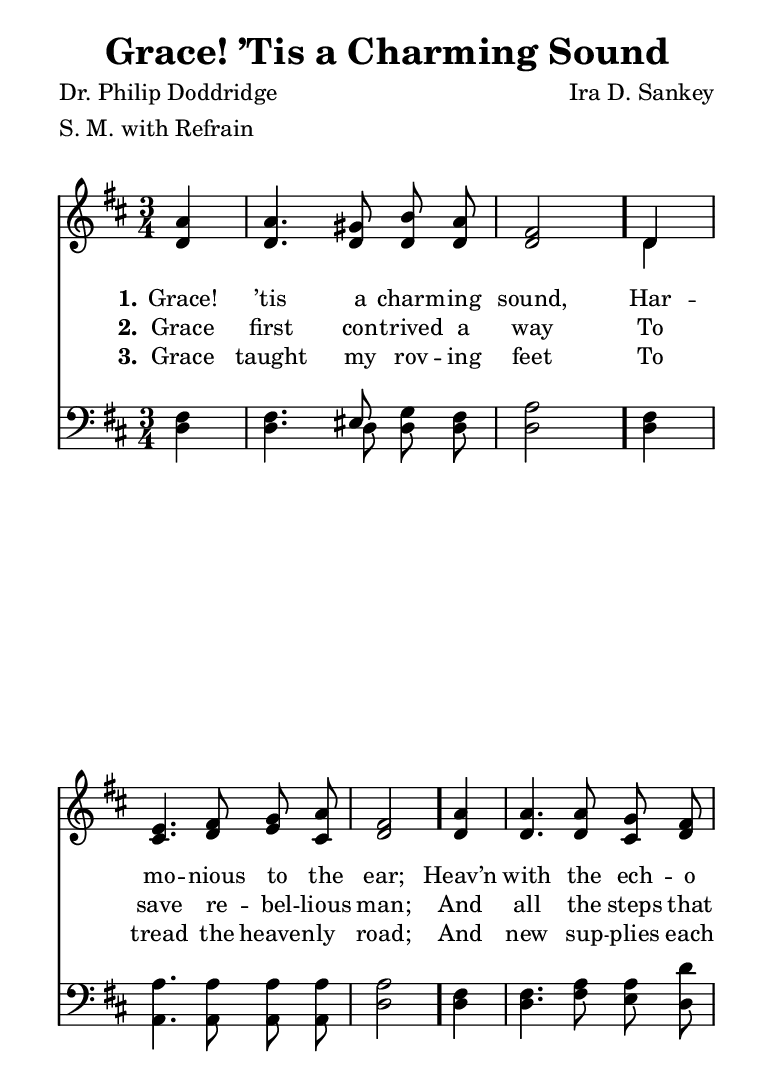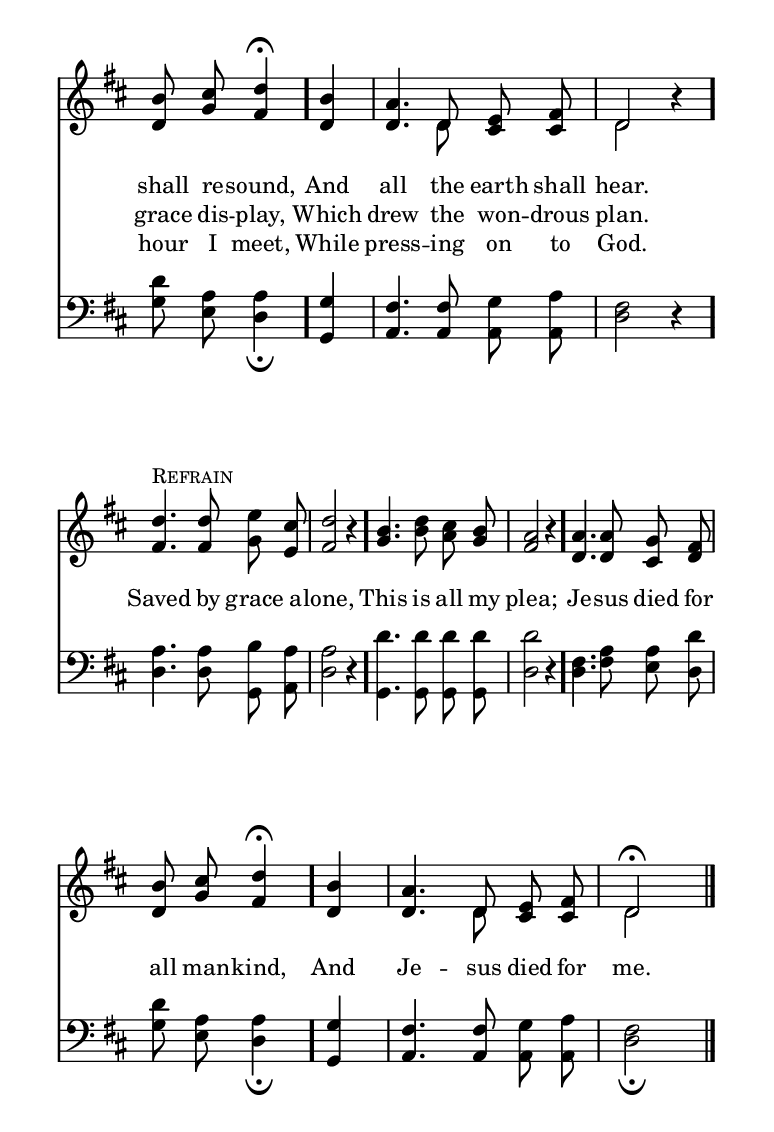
\include "common/global.ily"
\paper {
  \include "common/paper.ily"
  ragged-last-bottom = ##t
}

\header{
  %gospel
  hymnnumber = "13"
  title = "Grace! ’Tis a Charming Sound"
  tunename = ""
  meter = "S. M. with Refrain"
  poet = "Dr. Philip Doddridge"
  composer = "Ira D. Sankey"
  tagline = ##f
}

phraseA = { c4. c8 c8 c8 | c2 }
% for fermata in MIDI
ta = { \tempo 4=80 }
tb = { \tempo 4=40 }

patternA = { \ta c4           | c4. c8 c8 c8 | c2     } % Line 1, 2
patternB = { \ta c4. c8 c8 c8 | c8 c8 \tb c4          } % Refrain line 3
patternC = { \ta c4           | \patternB             } % Line 3
patternD = { \ta c4. c8 c8 c8 | c2 c4                 } % Refrain line 1, 2
patternE = { \ta c4           | \patternD             } % Line 4
patternF = { \ta c4           | c4. c8 c8 c8 | \tb c2 } % Refrain line 4

global = {
  \include "common/overrides.ily"
  \override Staff.TimeSignature.style = #'numbered
  \time 3/4
  \override Score.MetronomeMark.transparent = ##t % hide all fermata changes too
  \ta
  \key d \major
  \partial 4
  \autoBeamOff
}

notesSoprano = {
\global
\relative c'' {

  \changePitch \patternA { a | a gis b a  | fis     }
  \changePitch \patternA { d | e fis g a  | fis     }
  \changePitch \patternC { a | a a g fis  | b cis d\fermata }
  \changePitch \patternE { b | a d, e fis | d r     }

  << s^\markup { \small \caps "Refrain" }
  \changePitch \patternD {     d' d e cis | d r       } >>
  \changePitch \patternD {     b d cis b  | a r       }
  \changePitch \patternB {     a a g fis  | b cis d\fermata   }
  \changePitch \patternF { b | a d, e fis | d\fermata         }

  \bar "|."

}
}

notesAlto = {
\global
\relative e' {

  \changePitch \patternA { d | d d d d     | d       }
  \changePitch \patternA { d | cis d e cis | d       }
  \changePitch \patternC { d | d d cis d   | d g fis }
  \changePitch \patternE { d | d d cis cis | d r     }

  \changePitch \patternD {     fis fis g e | fis r   }
  \changePitch \patternD {     g b a g     | fis r   }
  \changePitch \patternB {     d d cis d   | d g fis }
  \changePitch \patternF { d | d d cis cis | d       }

}
}

notesTenor = {
\global
\relative a {

  \changePitch \patternA { fis | fis eis g fis | a     }
  \changePitch \patternA { fis | a a a a       | a     }
  \changePitch \patternC { fis | fis a a d     | d a a }
  \changePitch \patternE { g   | fis fis g a   | fis r }

  \changePitch \patternD {     a a b a     | a r   }
  \changePitch \patternD {     d d d d     | d r   }
  \changePitch \patternB {     fis, a a d  | d a a }
  \changePitch \patternF { g | fis fis g a | fis   }

}
}

notesBass = {
\global
\relative f {

  \changePitch \patternA { d  | d d d d   | d     }
  \changePitch \patternA { d  | a a a a   | d     }
  \changePitch \patternC { d  | d fis e d | g e d_\fermata }
  \changePitch \patternE { g, | a a a a   | d r   }

  \changePitch \patternD {      d d g, a  | d r   }
  \changePitch \patternD {      g, g g g  | d' r  }
  \changePitch \patternB {      d fis e d | g e d_\fermata }
  \changePitch \patternF { g, | a a a a   | d_\fermata     }

}
}

Refrain = \lyricmode {

Saved by grace a -- lone, \bar "."
This is all my plea; \bar "."
Je -- sus died for all man -- kind, \bar "."
And Je -- sus died for me. \bar "."

}

wordsA = \lyricmode {
\set stanza = "1."

Grace! ’tis a charm -- ing sound, \bar "."
Har -- mo -- nious to the ear; \bar "." \eogbreak
Heav’n with the ech -- o shall re -- sound, \bar "."
And all the earth shall hear. \bar "." \eogbreak

}

wordsB = \lyricmode {
\set stanza = "2."

Grace first con -- trived a way
To save re -- bel -- lious man;
And all the steps that grace dis -- play,
Which drew the won -- drous plan.

\Refrain

}

wordsC = \lyricmode {
\set stanza = "3."

Grace taught my rov -- ing feet
To tread the heaven -- ly road;
And new sup -- plies each hour I meet,
While press -- ing on to God.

}


\score {
  \context ChoirStaff <<
    \context Staff = upper <<
      \set Staff.autoBeaming = ##f
      \set ChoirStaff.systemStartDelimiter = #'SystemStartBar
      \set ChoirStaff.printPartCombineTexts = ##f
      \partcombine #'(2 . 11) \notesSoprano \notesAlto
      \context NullVoice = sopranos { \voiceOne << \notesSoprano >> }
      \context Lyrics = one   \lyricsto sopranos \wordsA
      \context Lyrics = two   \lyricsto sopranos \wordsB
      \context Lyrics = three \lyricsto sopranos \wordsC
      %\context Lyrics = four  \lyricsto sopranos \wordsD
      %\context Lyrics = five  \lyricsto sopranos \wordsE
    >>
    \context Staff = men <<
      \set Staff.autoBeaming = ##f
      \clef bass
      \set ChoirStaff.printPartCombineTexts = ##f
      \partcombine #'(2 . 11) \notesTenor \notesBass
    >>
  >>
  \layout {
    \include "common/layout.ily"
  }
  \midi{
    \include "common/midi.ily"
  }
}

\version "2.19.49"  % necessary for upgrading to future LilyPond versions.

% vi:set et ts=2 sw=2 ai nocindent syntax=lilypond:
